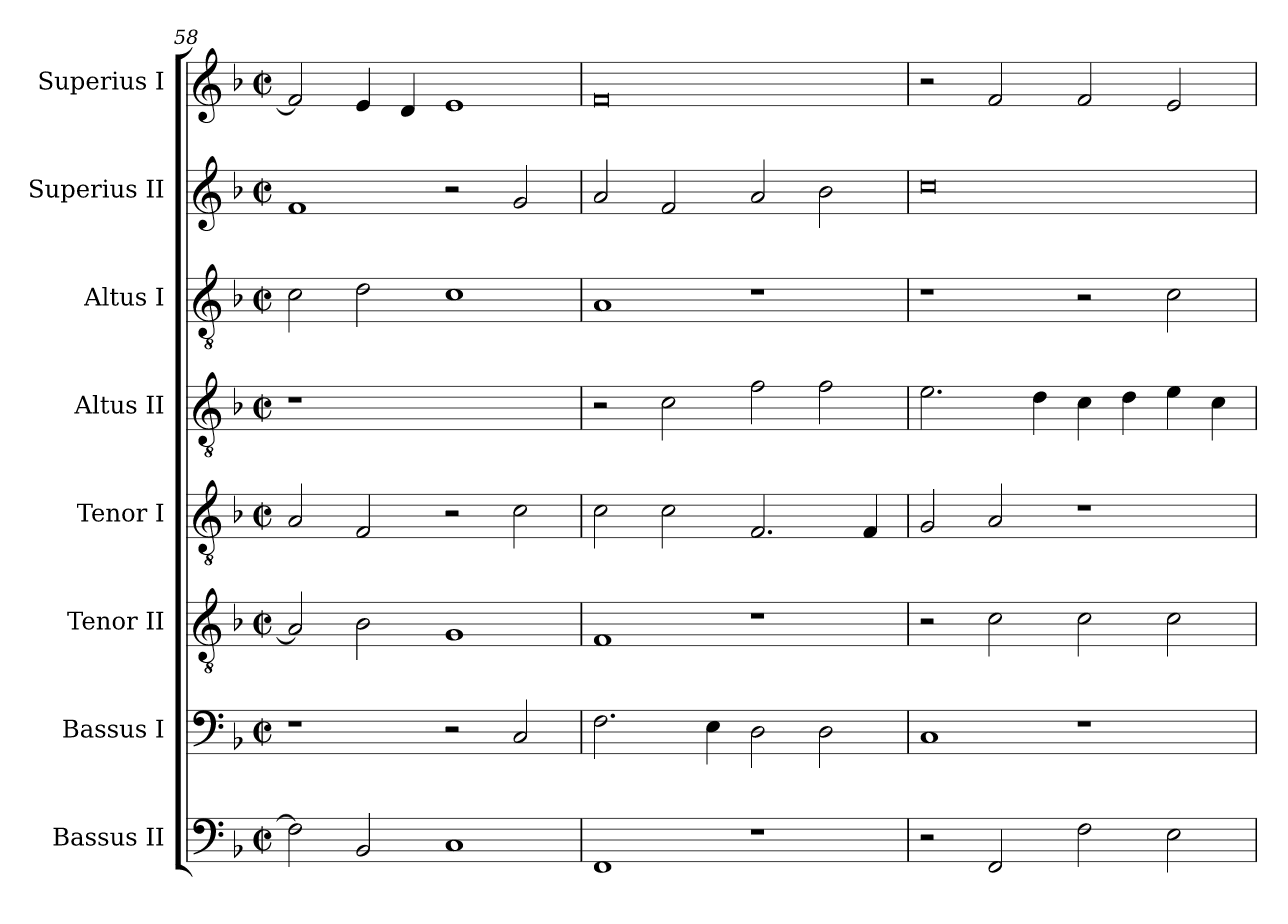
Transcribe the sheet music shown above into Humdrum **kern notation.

**kern	**kern	**kern	**kern	**kern	**kern	**kern	**kern
*part8	*part7	*part6	*part5	*part4	*part3	*part2	*part1
*staff8	*staff7	*staff6	*staff5	*staff4	*staff3	*staff2	*staff1
*I"Bassus II	*I"Bassus I	*I"Tenor II	*I"Tenor I	*I"Altus II	*I"Altus I	*I"Superius II	*I"Superius I
*I'B.	*I'B.	*I'T.	*I'T.	*	*	*I'S.	*I'S.
!!LO:PB:g=z
*clefF4	*clefF4	*clefGv2	*clefGv2	*clefGv2	*clefGv2	*clefG2	*clefG2
*	*	*ITrd7c12	*ITrd7c12	*ITrd7c12	*ITrd7c12	*	*
*k[b-]	*k[b-]	*k[b-]	*k[b-]	*k[b-]	*k[b-]	*k[b-]	*k[b-]
*F:	*F:	*F:	*F:	*F:	*F:	*F:	*F:
*M2/2	*M2/2	*M2/2	*M2/2	*M2/2	*M2/2	*M2/2	*M2/2
*met(c|)	*met(c|)	*met(c|)	*met(c|)	*met(c|)	*met(c|)	*met(c|)	*met(c|)
=58	=58	=58	=58	=58	=58	=58	=58
!	!	!	!	!LO:N:vis=1	!	!	!
2Fi\]	1r	2AAi/]	2AAi/	1r	2Ci\	1fi	2fi/]
2BB-i/	.	2BB-i\	2FFi/	.	2Di\	.	4ei/
.	.	.	.	.	.	.	4di/
1Ci	2r	1GGi	2r	1ryy	1Ci	2r	1ei
.	2Ci/	.	2Ci\	.	.	2gi/	.
=59	=59	=59	=59	=59	=59	=59	=59
1FFi	2.Fi\	1FFi	2Ci\	2r	1AAi	2ai/	0fi
.	.	.	2Ci\	2Ci\	.	2fi/	.
.	4Ei\	.	.	.	.	.	.
1r	2Di\	1r	2.FFi/	2Fi\	1r	2ai/	.
.	2Di\	.	.	2Fi\	.	2b-i\	.
.	.	.	4FFi/	.	.	.	.
=60	=60	=60	=60	=60	=60	=60	=60
2r	1Ci	2r	2GGi/	2.Ei\	1r	0cci	2r
2FFi/	.	2Ci\	2AAi/	.	.	.	2fi/
.	.	.	.	4Di\	.	.	.
2Fi\	1r	2Ci\	1r	4Ci\	2r	.	2fi/
.	.	.	.	4Di\	.	.	.
2Ei\	.	2Ci\	.	4Ei\	2Ci\	.	2ei/
.	.	.	.	4Ci\	.	.	.
=	=	=	=	=	=	=	=
*-	*-	*-	*-	*-	*-	*-	*-
